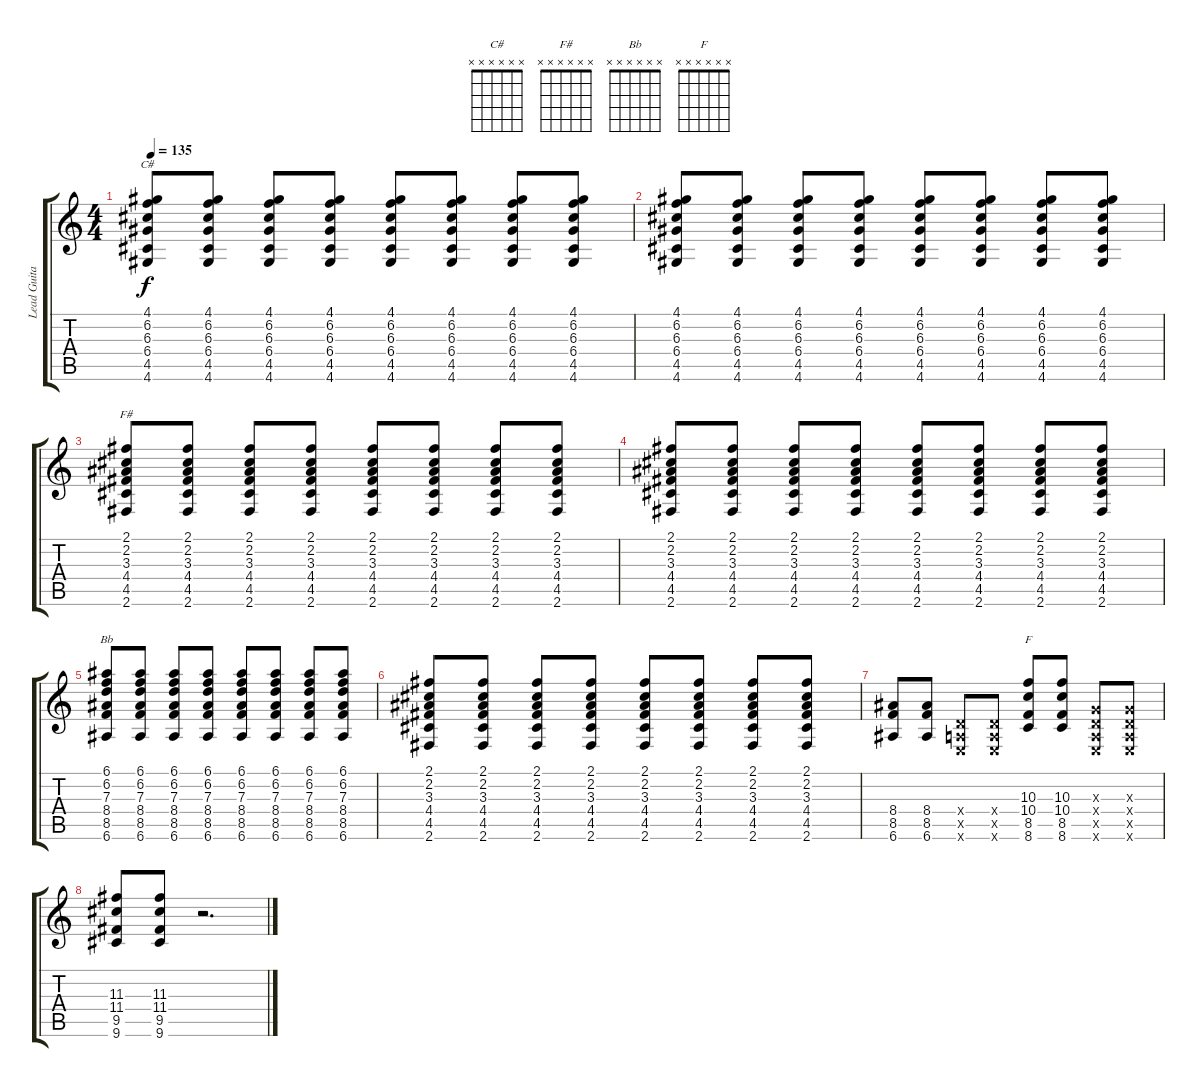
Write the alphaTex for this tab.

\track ("Lead Guitar" "Lead Guita") {instrument distortionguitar}
\staff {score tabs}
\tuning (E4 B3 G3 D3 A2 E2) {hide}
\chord ("C#" x x x x x x)
\chord ("F#" x x x x x x)
\chord ("Bb" x x x x x x)
\chord ("F" x x x x x x)
\ts (4 4)
\tempo 135
\clef g2
\ks c
(4.1 6.2 6.3 6.4 4.5 4.6).8{ch "C#" dy f} (4.1 6.2 6.3 6.4 4.5 4.6).8 (4.1 6.2 6.3 6.4 4.5 4.6).8 (4.1 6.2 6.3 6.4 4.5 4.6).8 (4.1 6.2 6.3 6.4 4.5 4.6).8 (4.1 6.2 6.3 6.4 4.5 4.6).8 (4.1 6.2 6.3 6.4 4.5 4.6).8 (4.1 6.2 6.3 6.4 4.5 4.6).8 |
(4.1 6.2 6.3 6.4 4.5 4.6).8 (4.1 6.2 6.3 6.4 4.5 4.6).8 (4.1 6.2 6.3 6.4 4.5 4.6).8 (4.1 6.2 6.3 6.4 4.5 4.6).8 (4.1 6.2 6.3 6.4 4.5 4.6).8 (4.1 6.2 6.3 6.4 4.5 4.6).8 (4.1 6.2 6.3 6.4 4.5 4.6).8 (4.1 6.2 6.3 6.4 4.5 4.6).8 |
(2.1 2.2 3.3 4.4 4.5 2.6).8{ch "F#"} (2.1 2.2 3.3 4.4 4.5 2.6).8 (2.1 2.2 3.3 4.4 4.5 2.6).8 (2.1 2.2 3.3 4.4 4.5 2.6).8 (2.1 2.2 3.3 4.4 4.5 2.6).8 (2.1 2.2 3.3 4.4 4.5 2.6).8 (2.1 2.2 3.3 4.4 4.5 2.6).8 (2.1 2.2 3.3 4.4 4.5 2.6).8 |
(2.1 2.2 3.3 4.4 4.5 2.6).8 (2.1 2.2 3.3 4.4 4.5 2.6).8 (2.1 2.2 3.3 4.4 4.5 2.6).8 (2.1 2.2 3.3 4.4 4.5 2.6).8 (2.1 2.2 3.3 4.4 4.5 2.6).8 (2.1 2.2 3.3 4.4 4.5 2.6).8 (2.1 2.2 3.3 4.4 4.5 2.6).8 (2.1 2.2 3.3 4.4 4.5 2.6).8 |
(6.1 6.2 7.3 8.4 8.5 6.6).8{ch "Bb"} (6.1 6.2 7.3 8.4 8.5 6.6).8 (6.1 6.2 7.3 8.4 8.5 6.6).8 (6.1 6.2 7.3 8.4 8.5 6.6).8 (6.1 6.2 7.3 8.4 8.5 6.6).8 (6.1 6.2 7.3 8.4 8.5 6.6).8 (6.1 6.2 7.3 8.4 8.5 6.6).8 (6.1 6.2 7.3 8.4 8.5 6.6).8 |
(2.1 2.2 3.3 4.4 4.5 2.6).8 (2.1 2.2 3.3 4.4 4.5 2.6).8 (2.1 2.2 3.3 4.4 4.5 2.6).8 (2.1 2.2 3.3 4.4 4.5 2.6).8 (2.1 2.2 3.3 4.4 4.5 2.6).8 (2.1 2.2 3.3 4.4 4.5 2.6).8 (2.1 2.2 3.3 4.4 4.5 2.6).8 (2.1 2.2 3.3 4.4 4.5 2.6).8 |
(8.4 8.5 6.6).8 (8.4 8.5 6.6).8 (0.4{x} 0.5{x} 0.6{x}).8 (0.4{x} 0.5{x} 0.6{x}).8 (10.3 10.4 8.5 8.6).8{ch "F"} (10.3 10.4 8.5 8.6).8 (0.3{x} 0.4{x} 0.5{x} 0.6{x}).8 (0.3{x} 0.4{x} 0.5{x} 0.6{x}).8 |
(11.3 11.4 9.5 9.6).8 (11.3 11.4 9.5 9.6).8 r.2{d}
